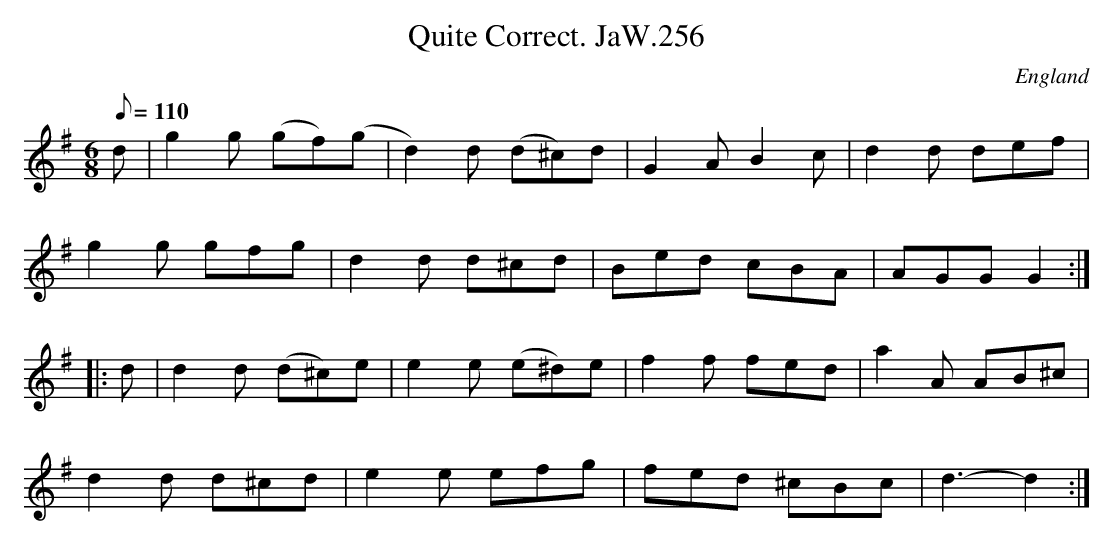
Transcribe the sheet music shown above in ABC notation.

X:1
T:Quite Correct. JaW.256
M:6/8
Q:110
O:England
K:G
d|g2g (gf)(g|d2)d (d^c)d|G2A B2c|d2d def|!
g2g gfg|d2d d^cd|Bed cBA|AGG G2:|!
|:d|d2d (d^c)e|e2e (e^d)e|f2f fed|a2A AB^c|!
d2d d^cd|e2e efg|fed ^cBc|d3-d2:|]
